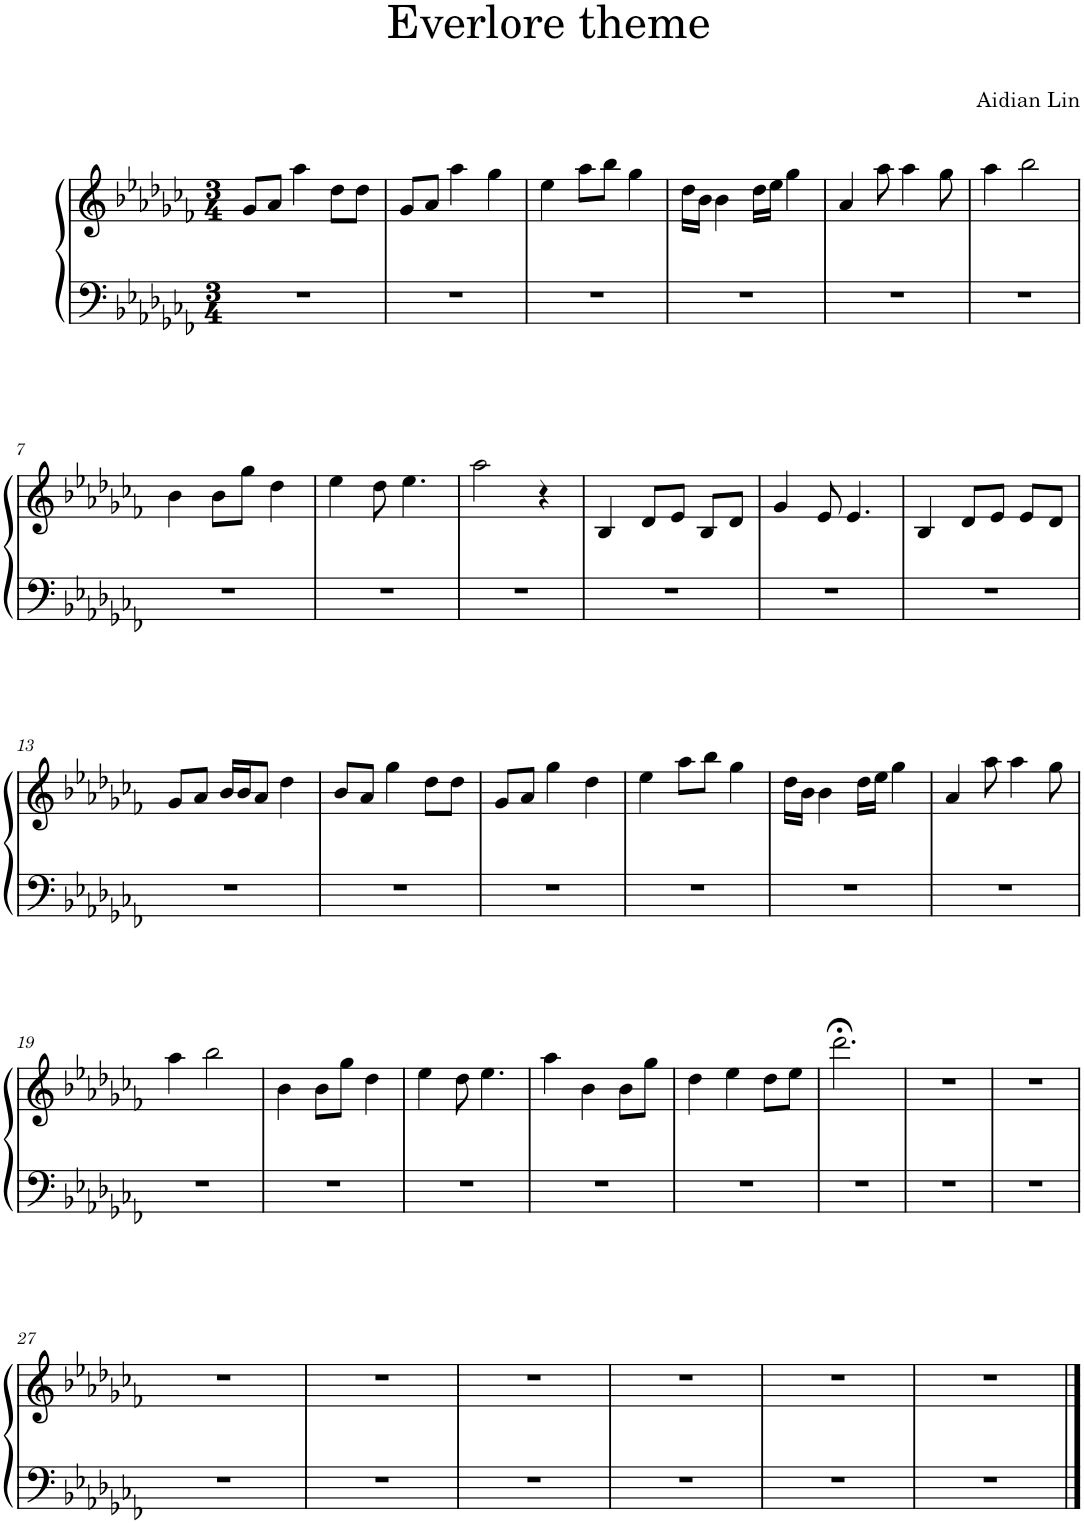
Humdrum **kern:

**kern	**kern
*part1	*part1
*staff2	*staff1
*I"Piano	*
*I'Pno.	*
*clefF4	*clefG2
*k[b-e-a-d-g-c-f-]	*k[b-e-a-d-g-c-f-]
*M3/4	*M3/4
=1	=1
2.r	8g-/L
.	8a-/J
.	4aa-\
.	8dd-\L
.	8dd-\J
=2	=2
2.r	8g-/L
.	8a-/J
.	4aa-\
.	4gg-\
=3	=3
2.r	4ee-\
.	8aa-\L
.	8bb-\J
.	4gg-\
=4	=4
2.r	16dd-\LL
.	16b-\JJ
.	4b-\
.	16dd-\LL
.	16ee-\JJ
.	4gg-\
=5	=5
2.r	4a-/
.	8aa-\
.	4aa-\
.	8gg-\
=6	=6
2.r	4aa-\
.	2bb-\
!!LO:LB:g=z
=7	=7
2.r	4b-\
.	8b-\L
.	8gg-\J
.	4dd-\
=8	=8
2.r	4ee-\
.	8dd-\
.	4.ee-\
=9	=9
2.r	2aa-\
.	4r
=10	=10
2.r	4B-/
.	8d-/L
.	8e-/J
.	8B-/L
.	8d-/J
=11	=11
2.r	4g-/
.	8e-/
.	4.e-/
=12	=12
2.r	4B-/
.	8d-/L
.	8e-/J
.	8e-/L
.	8d-/J
!!LO:LB:g=z
=13	=13
2.r	8g-/L
.	8a-/J
.	16b-/LL
.	16b-/J
.	8a-/J
.	4dd-\
=14	=14
2.r	8b-/L
.	8a-/J
.	4gg-\
.	8dd-\L
.	8dd-\J
=15	=15
2.r	8g-/L
.	8a-/J
.	4gg-\
.	4dd-\
=16	=16
2.r	4ee-\
.	8aa-\L
.	8bb-\J
.	4gg-\
=17	=17
2.r	16dd-\LL
.	16b-\JJ
.	4b-\
.	16dd-\LL
.	16ee-\JJ
.	4gg-\
=18	=18
2.r	4a-/
.	8aa-\
.	4aa-\
.	8gg-\
!!LO:LB:g=z
=19	=19
2.r	4aa-\
.	2bb-\
=20	=20
2.r	4b-\
.	8b-\L
.	8gg-\J
.	4dd-\
=21	=21
2.r	4ee-\
.	8dd-\
.	4.ee-\
=22	=22
2.r	4aa-\
.	4b-\
.	8b-\L
.	8gg-\J
=23	=23
2.r	4dd-\
.	4ee-\
.	8dd-\L
.	8ee-\J
=24	=24
2.r	2.ddd-;<\
=25	=25
2.r	2.r
=26	=26
2.r	2.r
!!LO:LB:g=z
=27	=27
2.r	2.r
=28	=28
2.r	2.r
=29	=29
2.r	2.r
=30	=30
2.r	2.r
=31	=31
2.r	2.r
=32	=32
2.r	2.r
==	==
*-	*-
